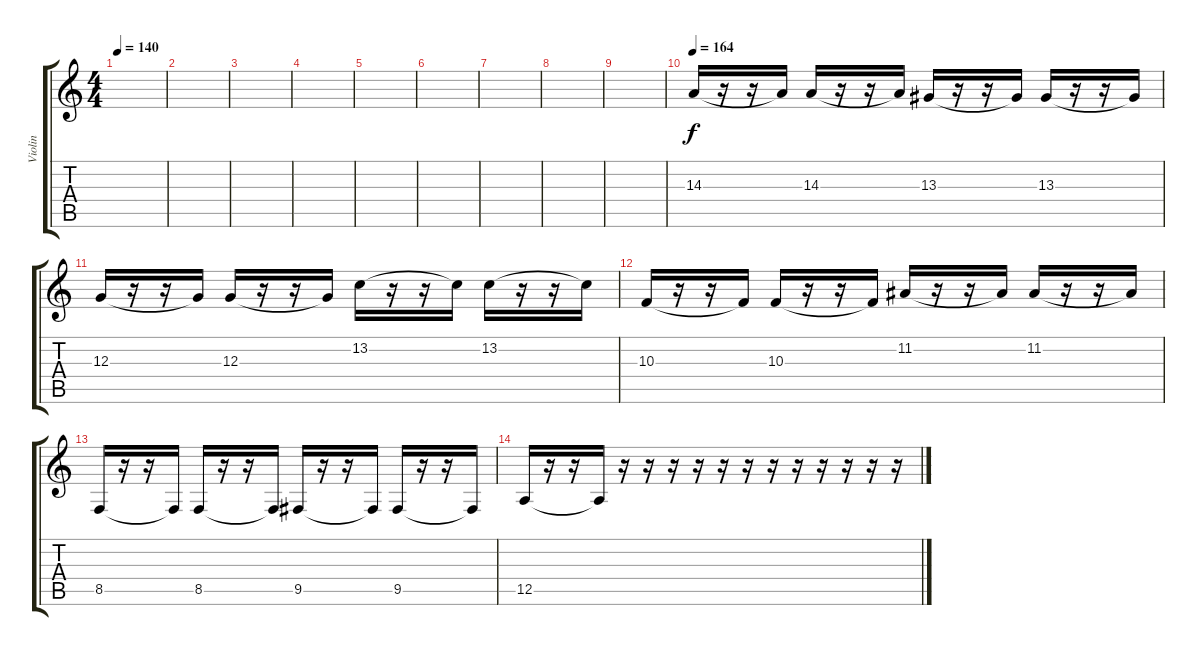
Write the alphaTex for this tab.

\track ("Violin" "Violin") {instrument violin}
\staff {score tabs}
\tuning (E4 B3 G3 D3 A2 E2) {hide}
\ts (4 4)
\tempo 140
\clef g2
\ks c
|
|
|
|
|
|
|
|
|
\tempo 164
14.3.16 r.16 r.16 14.3{t}.16 14.3.16 r.16 r.16 14.3{t}.16 13.3.16 r.16 r.16 13.3{t}.16 13.3.16 r.16 r.16 13.3{t}.16 |
12.3.16 r.16 r.16 12.3{t}.16 12.3.16 r.16 r.16 12.3{t}.16 13.2.16 r.16 r.16 13.2{t}.16 13.2.16 r.16 r.16 13.2{t}.16 |
10.3.16 r.16 r.16 10.3{t}.16 10.3.16 r.16 r.16 10.3{t}.16 11.2.16 r.16 r.16 11.2{t}.16 11.2.16 r.16 r.16 11.2{t}.16 |
8.5.16 r.16 r.16 8.5{t}.16 8.5.16 r.16 r.16 8.5{t}.16 9.5.16 r.16 r.16 9.5{t}.16 9.5.16 r.16 r.16 9.5{t}.16 |
12.5.16 r.16 r.16 12.5{t}.16 r.16 r.16 r.16 r.16 r.16 r.16 r.16 r.16 r.16 r.16 r.16 r.16
